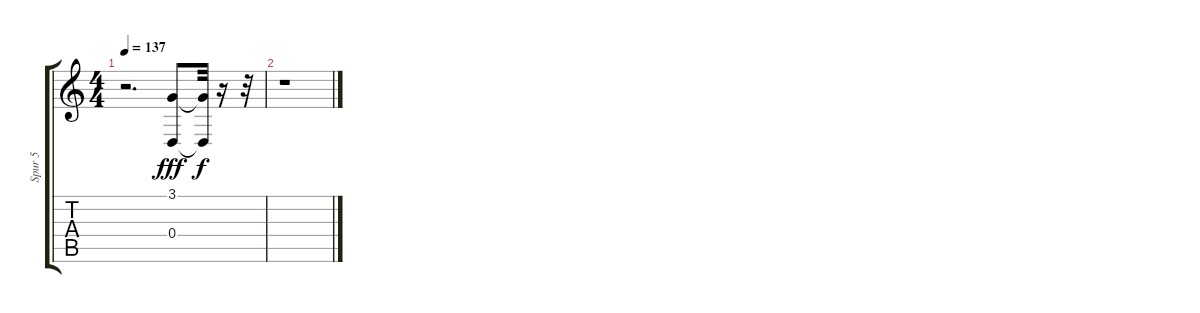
\track ("Spur 5" "Spur 5") {instrument trombone}
\staff {score tabs}
\tuning (E4 B3 G3 D3 A2 E2) {hide}
\ts (4 4)
\tempo 137
\clef g2
\ks c
r.2{d dy fff} (3.1 0.4).8 (3.1{t} 0.4{t}).32{dy f} r.16 r.32 |
r.1
